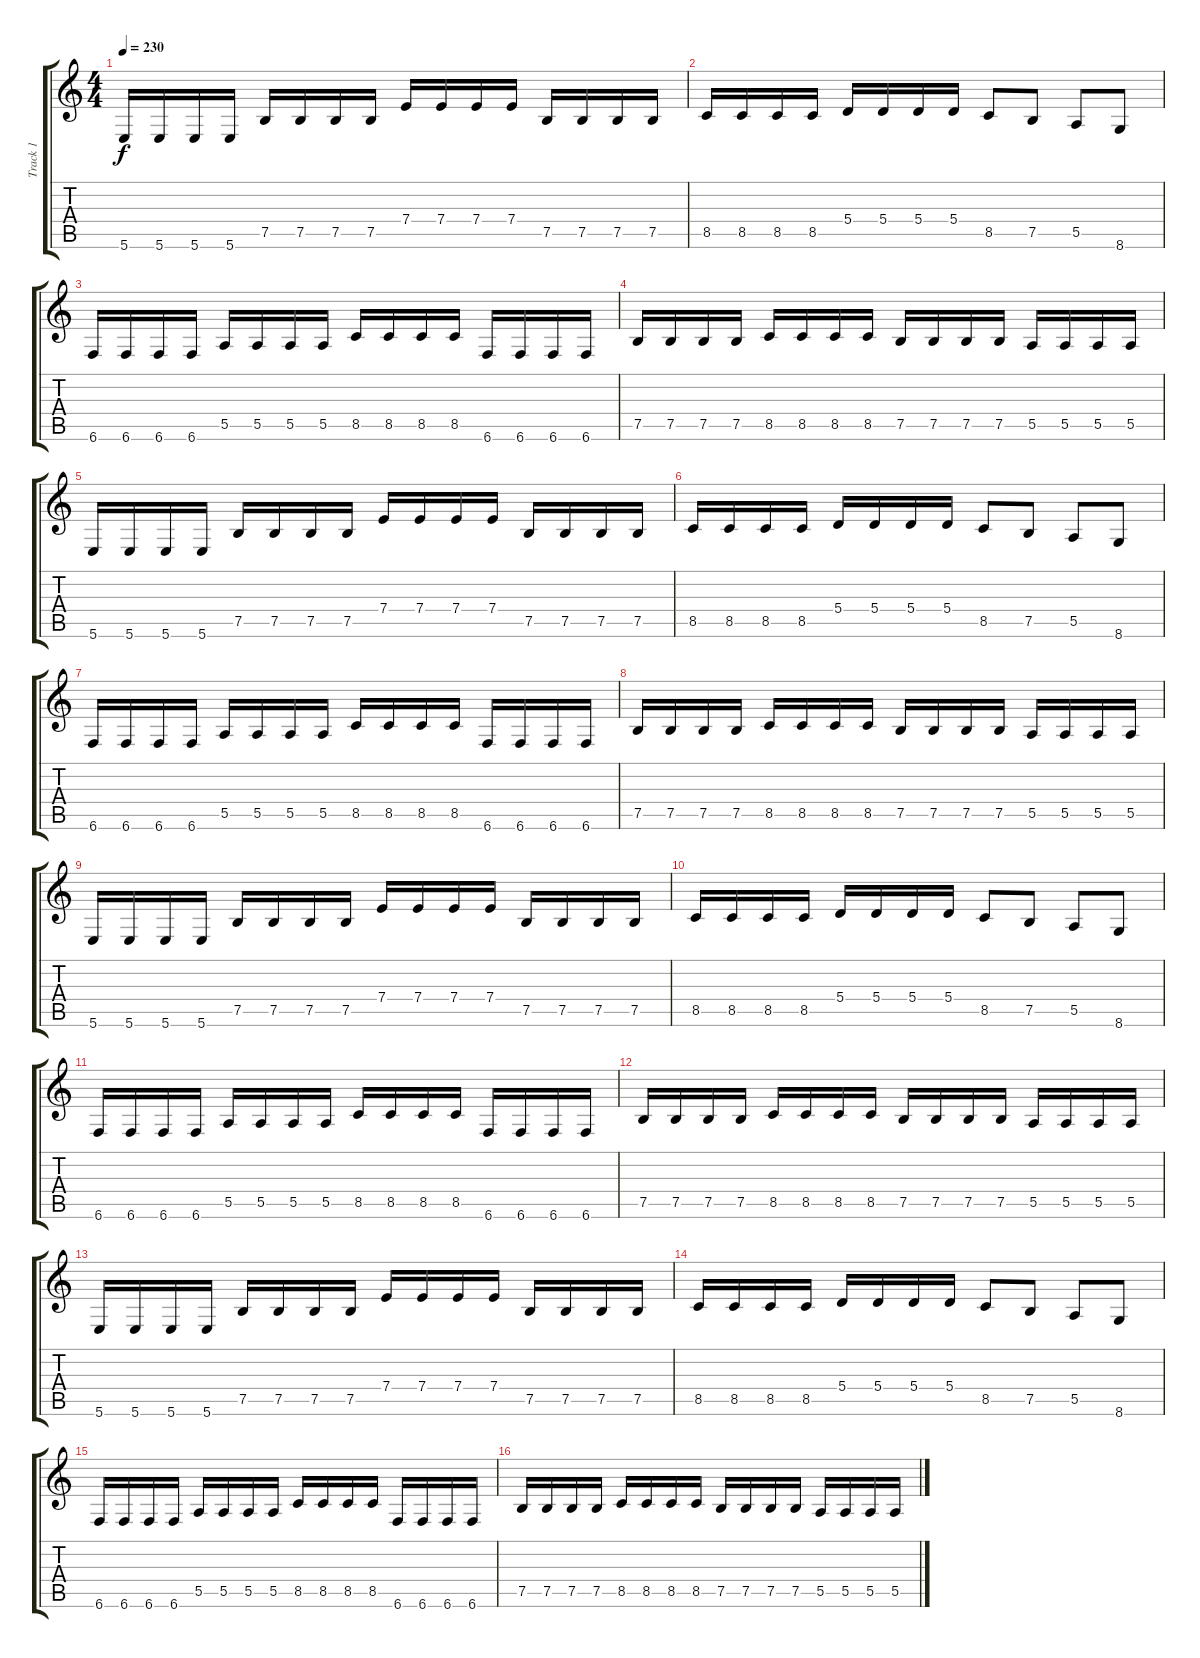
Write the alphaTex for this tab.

\track ("Track 1" "Track 1") {instrument distortionguitar}
\staff {score tabs}
\tuning (B3 Gb3 D3 A2 E2 B1) {hide}
\ts (4 4)
\tempo 230
\clef g2
\ks c
5.6.16{dy f} 5.6.16 5.6.16 5.6.16 7.5.16 7.5.16 7.5.16 7.5.16 7.4.16 7.4.16 7.4.16 7.4.16 7.5.16 7.5.16 7.5.16 7.5.16 |
8.5.16 8.5.16 8.5.16 8.5.16 5.4.16 5.4.16 5.4.16 5.4.16 8.5.8 7.5.8 5.5.8 8.6.8 |
6.6.16 6.6.16 6.6.16 6.6.16 5.5.16 5.5.16 5.5.16 5.5.16 8.5.16 8.5.16 8.5.16 8.5.16 6.6.16 6.6.16 6.6.16 6.6.16 |
7.5.16 7.5.16 7.5.16 7.5.16 8.5.16 8.5.16 8.5.16 8.5.16 7.5.16 7.5.16 7.5.16 7.5.16 5.5.16 5.5.16 5.5.16 5.5.16 |
5.6.16 5.6.16 5.6.16 5.6.16 7.5.16 7.5.16 7.5.16 7.5.16 7.4.16 7.4.16 7.4.16 7.4.16 7.5.16 7.5.16 7.5.16 7.5.16 |
8.5.16 8.5.16 8.5.16 8.5.16 5.4.16 5.4.16 5.4.16 5.4.16 8.5.8 7.5.8 5.5.8 8.6.8 |
6.6.16 6.6.16 6.6.16 6.6.16 5.5.16 5.5.16 5.5.16 5.5.16 8.5.16 8.5.16 8.5.16 8.5.16 6.6.16 6.6.16 6.6.16 6.6.16 |
7.5.16 7.5.16 7.5.16 7.5.16 8.5.16 8.5.16 8.5.16 8.5.16 7.5.16 7.5.16 7.5.16 7.5.16 5.5.16 5.5.16 5.5.16 5.5.16 |
5.6.16 5.6.16 5.6.16 5.6.16 7.5.16 7.5.16 7.5.16 7.5.16 7.4.16 7.4.16 7.4.16 7.4.16 7.5.16 7.5.16 7.5.16 7.5.16 |
8.5.16 8.5.16 8.5.16 8.5.16 5.4.16 5.4.16 5.4.16 5.4.16 8.5.8 7.5.8 5.5.8 8.6.8 |
6.6.16 6.6.16 6.6.16 6.6.16 5.5.16 5.5.16 5.5.16 5.5.16 8.5.16 8.5.16 8.5.16 8.5.16 6.6.16 6.6.16 6.6.16 6.6.16 |
7.5.16 7.5.16 7.5.16 7.5.16 8.5.16 8.5.16 8.5.16 8.5.16 7.5.16 7.5.16 7.5.16 7.5.16 5.5.16 5.5.16 5.5.16 5.5.16 |
5.6.16 5.6.16 5.6.16 5.6.16 7.5.16 7.5.16 7.5.16 7.5.16 7.4.16 7.4.16 7.4.16 7.4.16 7.5.16 7.5.16 7.5.16 7.5.16 |
8.5.16 8.5.16 8.5.16 8.5.16 5.4.16 5.4.16 5.4.16 5.4.16 8.5.8 7.5.8 5.5.8 8.6.8 |
6.6.16 6.6.16 6.6.16 6.6.16 5.5.16 5.5.16 5.5.16 5.5.16 8.5.16 8.5.16 8.5.16 8.5.16 6.6.16 6.6.16 6.6.16 6.6.16 |
7.5.16 7.5.16 7.5.16 7.5.16 8.5.16 8.5.16 8.5.16 8.5.16 7.5.16 7.5.16 7.5.16 7.5.16 5.5.16 5.5.16 5.5.16 5.5.16
